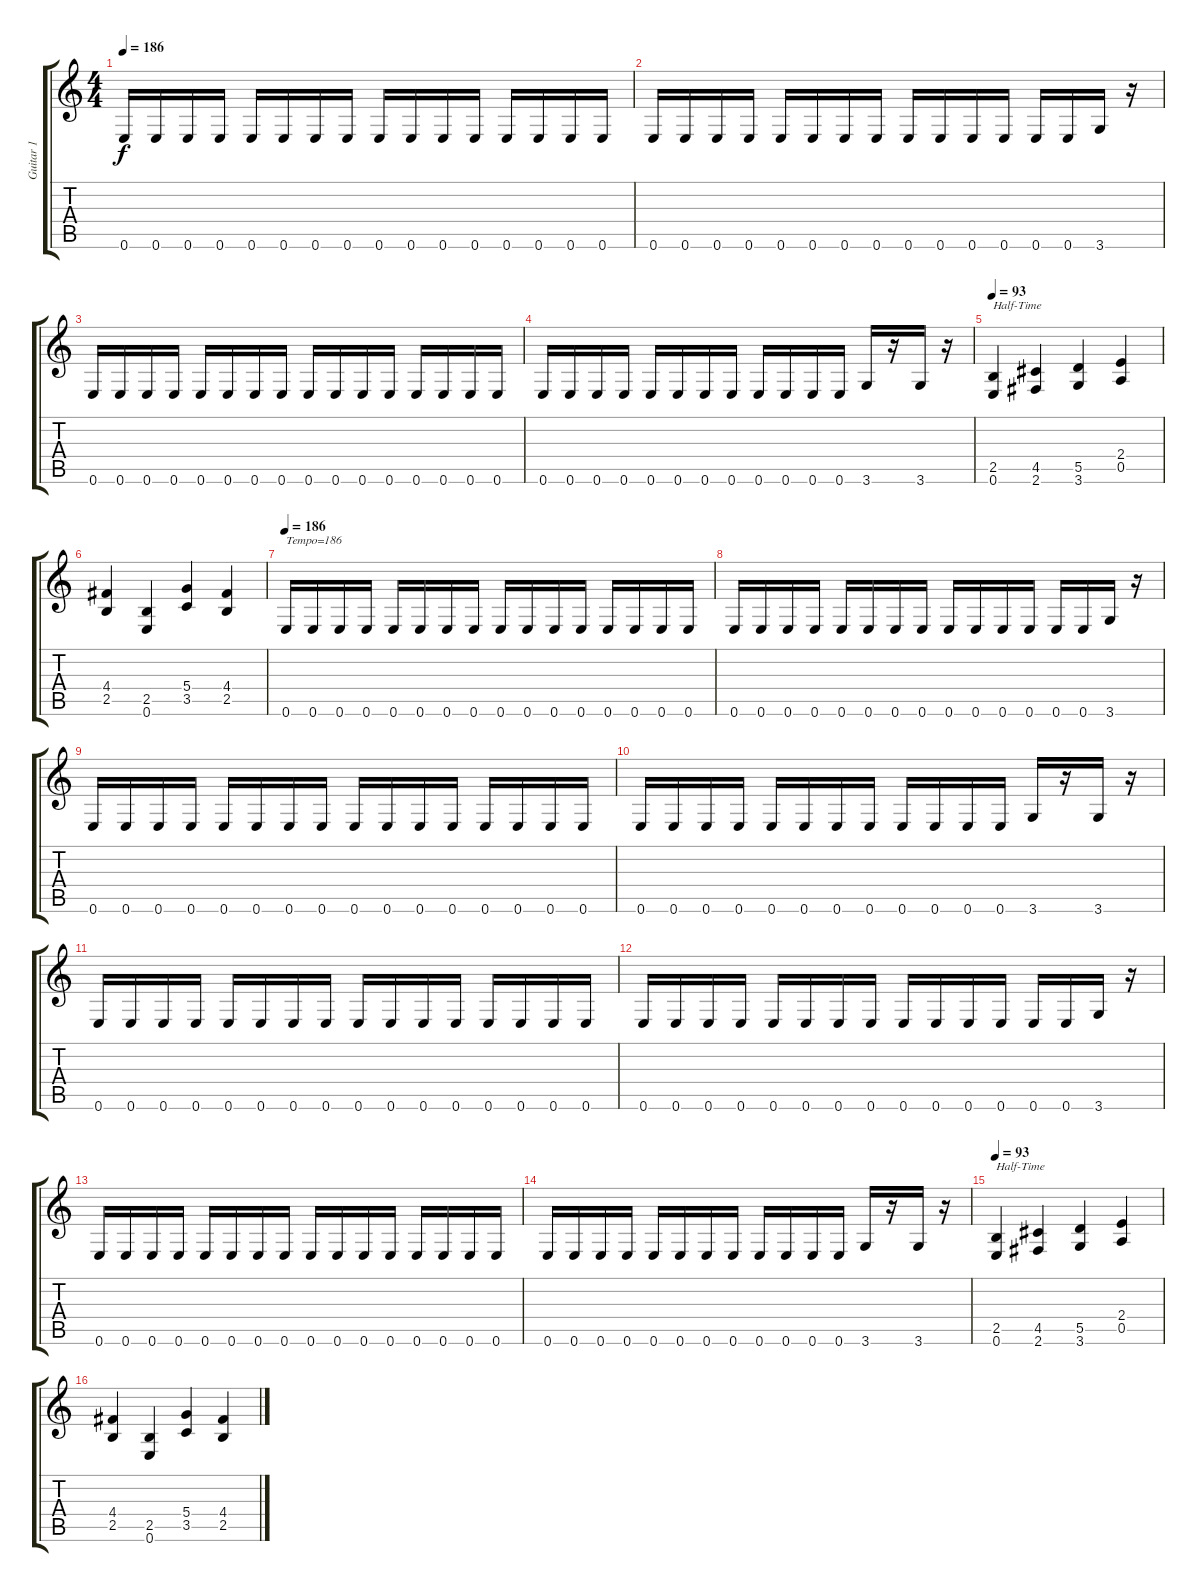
\track ("Guitar 1" "Guitar 1") {instrument distortionguitar}
\staff {score tabs}
\tuning (E4 B3 G3 D3 A2 E2) {hide}
\ts (4 4)
\tempo 186
\clef g2
\ks c
0.6.16{dy f} 0.6.16 0.6.16 0.6.16 0.6.16 0.6.16 0.6.16 0.6.16 0.6.16 0.6.16 0.6.16 0.6.16 0.6.16 0.6.16 0.6.16 0.6.16 |
0.6.16 0.6.16 0.6.16 0.6.16 0.6.16 0.6.16 0.6.16 0.6.16 0.6.16 0.6.16 0.6.16 0.6.16 0.6.16 0.6.16 3.6.16 r.16 |
0.6.16 0.6.16 0.6.16 0.6.16 0.6.16 0.6.16 0.6.16 0.6.16 0.6.16 0.6.16 0.6.16 0.6.16 0.6.16 0.6.16 0.6.16 0.6.16 |
0.6.16 0.6.16 0.6.16 0.6.16 0.6.16 0.6.16 0.6.16 0.6.16 0.6.16 0.6.16 0.6.16 0.6.16 3.6.16 r.16 3.6.16 r.16 |
\tempo 93
(2.5 0.6).4{txt "Half-Time"} (4.5 2.6).4 (5.5 3.6).4 (2.4 0.5).4 |
(4.4 2.5).4 (2.5 0.6).4 (5.4 3.5).4 (4.4 2.5).4 |
\tempo 186
0.6.16{txt "Tempo=186"} 0.6.16 0.6.16 0.6.16 0.6.16 0.6.16 0.6.16 0.6.16 0.6.16 0.6.16 0.6.16 0.6.16 0.6.16 0.6.16 0.6.16 0.6.16 |
0.6.16 0.6.16 0.6.16 0.6.16 0.6.16 0.6.16 0.6.16 0.6.16 0.6.16 0.6.16 0.6.16 0.6.16 0.6.16 0.6.16 3.6.16 r.16 |
0.6.16 0.6.16 0.6.16 0.6.16 0.6.16 0.6.16 0.6.16 0.6.16 0.6.16 0.6.16 0.6.16 0.6.16 0.6.16 0.6.16 0.6.16 0.6.16 |
0.6.16 0.6.16 0.6.16 0.6.16 0.6.16 0.6.16 0.6.16 0.6.16 0.6.16 0.6.16 0.6.16 0.6.16 3.6.16 r.16 3.6.16 r.16 |
0.6.16 0.6.16 0.6.16 0.6.16 0.6.16 0.6.16 0.6.16 0.6.16 0.6.16 0.6.16 0.6.16 0.6.16 0.6.16 0.6.16 0.6.16 0.6.16 |
0.6.16 0.6.16 0.6.16 0.6.16 0.6.16 0.6.16 0.6.16 0.6.16 0.6.16 0.6.16 0.6.16 0.6.16 0.6.16 0.6.16 3.6.16 r.16 |
0.6.16 0.6.16 0.6.16 0.6.16 0.6.16 0.6.16 0.6.16 0.6.16 0.6.16 0.6.16 0.6.16 0.6.16 0.6.16 0.6.16 0.6.16 0.6.16 |
0.6.16 0.6.16 0.6.16 0.6.16 0.6.16 0.6.16 0.6.16 0.6.16 0.6.16 0.6.16 0.6.16 0.6.16 3.6.16 r.16 3.6.16 r.16 |
\tempo 93
(2.5 0.6).4{txt "Half-Time"} (4.5 2.6).4 (5.5 3.6).4 (2.4 0.5).4 |
(4.4 2.5).4 (2.5 0.6).4 (5.4 3.5).4 (4.4 2.5).4
